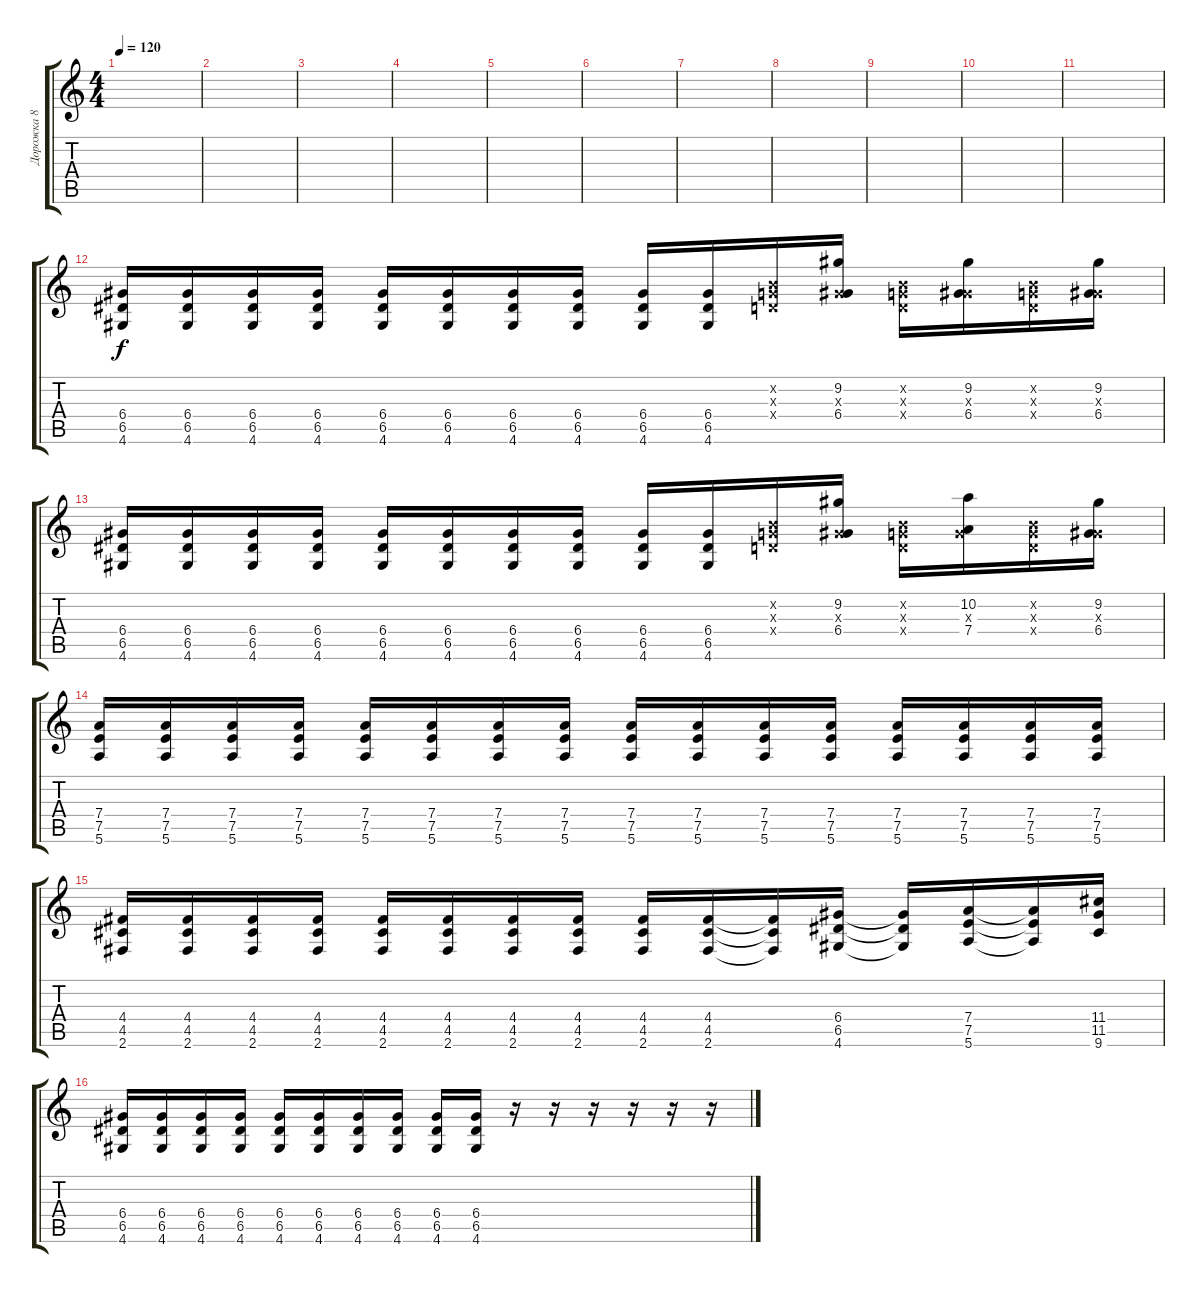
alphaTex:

\track ("Дорожка 8" "Дорожка 8") {instrument overdrivenguitar}
\staff {score tabs}
\tuning (E4 B3 G3 D3 A2 E2) {hide}
\ts (4 4)
\tempo 120
\clef g2
\ks c
|
|
|
|
|
|
|
|
|
|
|
(6.4 6.5 4.6).16 (6.4 6.5 4.6).16 (6.4 6.5 4.6).16 (6.4 6.5 4.6).16 (6.4 6.5 4.6).16 (6.4 6.5 4.6).16 (6.4 6.5 4.6).16 (6.4 6.5 4.6).16 (6.4 6.5 4.6).16 (6.4 6.5 4.6).16 (0.2{x} 0.3{x} 0.4{x}).16 (9.2 0.3{x} 6.4).16 (0.2{x} 0.3{x} 0.4{x}).16 (9.2 0.3{x} 6.4).16 (0.2{x} 0.3{x} 0.4{x}).16 (9.2 0.3{x} 6.4).16 |
(6.4 6.5 4.6).16 (6.4 6.5 4.6).16 (6.4 6.5 4.6).16 (6.4 6.5 4.6).16 (6.4 6.5 4.6).16 (6.4 6.5 4.6).16 (6.4 6.5 4.6).16 (6.4 6.5 4.6).16 (6.4 6.5 4.6).16 (6.4 6.5 4.6).16 (0.2{x} 0.3{x} 0.4{x}).16 (9.2 0.3{x} 6.4).16 (0.2{x} 0.3{x} 0.4{x}).16 (10.2 0.3{x} 7.4).16 (0.2{x} 0.3{x} 0.4{x}).16 (9.2 0.3{x} 6.4).16 |
(7.4 7.5 5.6).16 (7.4 7.5 5.6).16 (7.4 7.5 5.6).16 (7.4 7.5 5.6).16 (7.4 7.5 5.6).16 (7.4 7.5 5.6).16 (7.4 7.5 5.6).16 (7.4 7.5 5.6).16 (7.4 7.5 5.6).16 (7.4 7.5 5.6).16 (7.4 7.5 5.6).16 (7.4 7.5 5.6).16 (7.4 7.5 5.6).16 (7.4 7.5 5.6).16 (7.4 7.5 5.6).16 (7.4 7.5 5.6).16 |
(4.4 4.5 2.6).16 (4.4 4.5 2.6).16 (4.4 4.5 2.6).16 (4.4 4.5 2.6).16 (4.4 4.5 2.6).16 (4.4 4.5 2.6).16 (4.4 4.5 2.6).16 (4.4 4.5 2.6).16 (4.4 4.5 2.6).16 (4.4 4.5 2.6).16 (4.4{t} 4.5{t} 2.6{t}).16 (6.4 6.5 4.6).16 (6.4{t} 6.5{t} 4.6{t}).16 (7.4 7.5 5.6).16 (7.4{t} 7.5{t} 5.6{t}).16 (11.4 11.5 9.6).16 |
(6.4 6.5 4.6).16 (6.4 6.5 4.6).16 (6.4 6.5 4.6).16 (6.4 6.5 4.6).16 (6.4 6.5 4.6).16 (6.4 6.5 4.6).16 (6.4 6.5 4.6).16 (6.4 6.5 4.6).16 (6.4 6.5 4.6).16 (6.4 6.5 4.6).16 r.16 r.16 r.16 r.16 r.16 r.16
